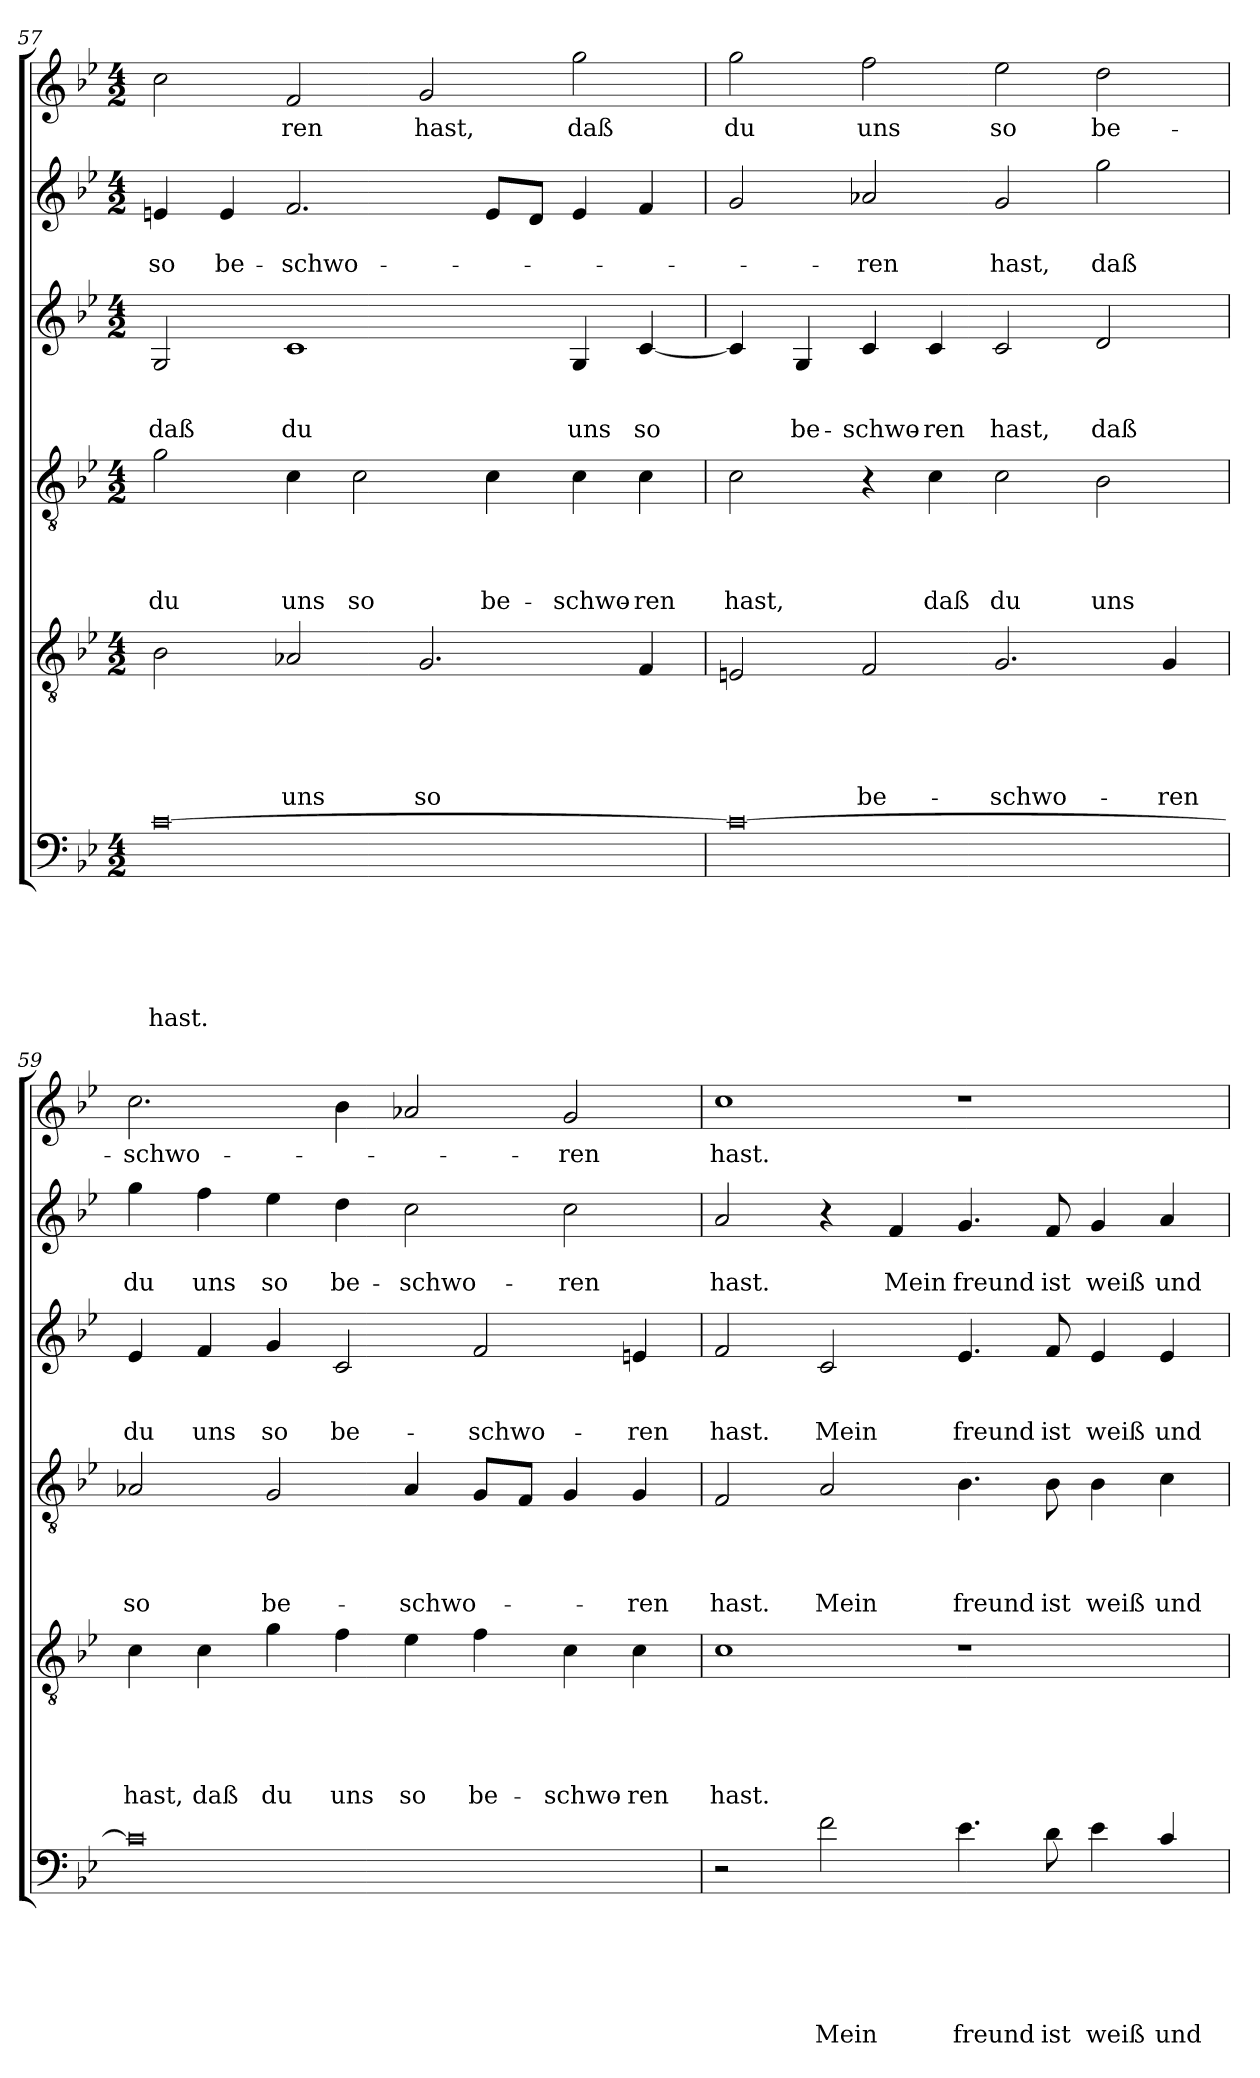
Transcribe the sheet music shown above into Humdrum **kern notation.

**kern	**text	**text	**text	**text	**text	**text	**kern	**text	**text	**text	**text	**text	**kern	**text	**text	**text	**text	**kern	**text	**text	**text	**kern	**text	**text	**kern	**text
*part6	*part6	*part6	*part6	*part6	*part6	*part6	*part5	*part5	*part5	*part5	*part5	*part5	*part4	*part4	*part4	*part4	*part4	*part3	*part3	*part3	*part3	*part2	*part2	*part2	*part1	*part1
*staff6	*staff6	*staff6	*staff6	*staff6	*staff6	*staff6	*staff5	*staff5	*staff5	*staff5	*staff5	*staff5	*staff4	*staff4	*staff4	*staff4	*staff4	*staff3	*staff3	*staff3	*staff3	*staff2	*staff2	*staff2	*staff1	*staff1
*clefF4	*	*	*	*	*	*	*clefGv2	*	*	*	*	*	*clefGv2	*	*	*	*	*clefG2	*	*	*	*clefG2	*	*	*clefG2	*
*ITrd8c14	*	*	*	*	*	*	*	*	*	*	*	*	*	*	*	*	*	*	*	*	*	*	*	*	*	*
*k[b-e-]	*	*	*	*	*	*	*k[b-e-]	*	*	*	*	*	*k[b-e-]	*	*	*	*	*k[b-e-]	*	*	*	*k[b-e-]	*	*	*k[b-e-]	*
*B-:	*	*	*	*	*	*	*B-:	*	*	*	*	*	*B-:	*	*	*	*	*B-:	*	*	*	*B-:	*	*	*B-:	*
*M4/2	*	*	*	*	*	*	*M4/2	*	*	*	*	*	*M4/2	*	*	*	*	*M4/2	*	*	*	*M4/2	*	*	*M4/2	*
=57	=57	=57	=57	=57	=57	=57	=57	=57	=57	=57	=57	=57	=57	=57	=57	=57	=57	=57	=57	=57	=57	=57	=57	=57	=57	=57
!	!	!	!	!	!	!LO:LY:b	!	!	!	!	!	!	!	!	!	!	!LO:LY:b	!	!	!	!LO:LY:b	!	!	!LO:LY:b	!	!
[0C	.	.	.	.	.	hast.	2B-\	.	.	.	.	.	2g\	.	.	.	du	2G/	.	.	daß	4en/	.	so	2cc\	.
!	!	!	!	!	!	!	!	!	!	!	!	!	!	!	!	!	!	!	!	!	!	!	!	!LO:LY:b	!	!
.	.	.	.	.	.	.	.	.	.	.	.	.	.	.	.	.	.	.	.	.	.	4e/	.	be-	.	.
!	!	!	!	!	!	!	!	!	!	!	!	!LO:LY:b	!	!	!	!	!LO:LY:b	!	!	!	!LO:LY:b	!	!	!LO:LY:b	!	!LO:LY:b
.	.	.	.	.	.	.	2A-X/	.	.	.	.	uns	4c\	.	.	.	uns	1c	.	.	du	2.f/	.	-schwo-	2f/	-ren
!	!	!	!	!	!	!	!	!	!	!	!	!	!	!	!	!	!LO:LY:b	!	!	!	!	!	!	!	!	!
.	.	.	.	.	.	.	.	.	.	.	.	.	2c\	.	.	.	so	.	.	.	.	.	.	.	.	.
!	!	!	!	!	!	!	!	!	!	!	!	!LO:LY:b	!	!	!	!	!	!	!	!	!	!	!	!	!	!LO:LY:b
.	.	.	.	.	.	.	2.G/	.	.	.	.	so	.	.	.	.	.	.	.	.	.	.	.	.	2g/	hast,
!	!	!	!	!	!	!	!	!	!	!	!	!	!	!	!	!	!LO:LY:b	!	!	!	!	!	!	!	!	!
.	.	.	.	.	.	.	.	.	.	.	.	.	4c\	.	.	.	be-	.	.	.	.	8e/L	.	.	.	.
.	.	.	.	.	.	.	.	.	.	.	.	.	.	.	.	.	.	.	.	.	.	8d/J	.	.	.	.
!	!	!	!	!	!	!	!	!	!	!	!	!	!	!	!	!	!LO:LY:b	!	!	!	!LO:LY:b	!	!	!	!	!LO:LY:b
.	.	.	.	.	.	.	.	.	.	.	.	.	4c\	.	.	.	-schwo-	4G/	.	.	uns	4e/	.	.	2gg\	daß
!	!	!	!	!	!	!	!	!	!	!	!	!	!	!	!	!	!LO:LY:b	!	!	!	!LO:LY:b	!	!	!	!	!
.	.	.	.	.	.	.	4F/	.	.	.	.	.	4c\	.	.	.	-ren	[4c/	.	.	so	4f/	.	.	.	.
=58	=58	=58	=58	=58	=58	=58	=58	=58	=58	=58	=58	=58	=58	=58	=58	=58	=58	=58	=58	=58	=58	=58	=58	=58	=58	=58
!	!	!	!	!	!	!	!	!	!	!	!	!	!	!	!	!	!LO:LY:b	!	!	!	!	!	!	!	!	!LO:LY:b
0C_	.	.	.	.	.	.	2En/	.	.	.	.	.	2c\	.	.	.	hast,	4c/]	.	.	.	2g/	.	.	2gg\	du
!	!	!	!	!	!	!	!	!	!	!	!	!	!	!	!	!	!	!	!	!	!LO:LY:b	!	!	!	!	!
.	.	.	.	.	.	.	.	.	.	.	.	.	.	.	.	.	.	4G/	.	.	be-	.	.	.	.	.
!	!	!	!	!	!	!	!	!	!	!	!	!LO:LY:b	!	!	!	!	!	!	!	!	!LO:LY:b	!	!	!LO:LY:b	!	!LO:LY:b
.	.	.	.	.	.	.	2F/	.	.	.	.	be-	4r	.	.	.	.	4c/	.	.	-schwo-	2a-X/	.	-ren	2ff\	uns
!	!	!	!	!	!	!	!	!	!	!	!	!	!	!	!	!	!LO:LY:b	!	!	!	!LO:LY:b	!	!	!	!	!
.	.	.	.	.	.	.	.	.	.	.	.	.	4c\	.	.	.	daß	4c/	.	.	-ren	.	.	.	.	.
!	!	!	!	!	!	!	!	!	!	!	!	!LO:LY:b	!	!	!	!	!LO:LY:b	!	!	!	!LO:LY:b	!	!	!LO:LY:b	!	!LO:LY:b
.	.	.	.	.	.	.	2.G/	.	.	.	.	-schwo-	2c\	.	.	.	du	2c/	.	.	hast,	2g/	.	hast,	2ee-\	so
!	!	!	!	!	!	!	!	!	!	!	!	!	!	!	!	!	!LO:LY:b	!	!	!	!LO:LY:b	!	!	!LO:LY:b	!	!LO:LY:b
.	.	.	.	.	.	.	.	.	.	.	.	.	2B-\	.	.	.	uns	2d/	.	.	daß	2gg\	.	daß	2dd\	be-
!	!	!	!	!	!	!	!	!	!	!	!	!LO:LY:b	!	!	!	!	!	!	!	!	!	!	!	!	!	!
.	.	.	.	.	.	.	4G/	.	.	.	.	-ren	.	.	.	.	.	.	.	.	.	.	.	.	.	.
=59	=59	=59	=59	=59	=59	=59	=59	=59	=59	=59	=59	=59	=59	=59	=59	=59	=59	=59	=59	=59	=59	=59	=59	=59	=59	=59
!	!	!	!	!	!	!	!	!	!	!	!	!LO:LY:b	!	!	!	!	!LO:LY:b	!	!	!	!LO:LY:b	!	!	!LO:LY:b	!	!LO:LY:b
0C]	.	.	.	.	.	.	4c\	.	.	.	.	hast,	2A-X/	.	.	.	so	4e-/	.	.	du	4gg\	.	du	2.cc\	-schwo-
!	!	!	!	!	!	!	!	!	!	!	!	!LO:LY:b	!	!	!	!	!	!	!	!	!LO:LY:b	!	!	!LO:LY:b	!	!
.	.	.	.	.	.	.	4c\	.	.	.	.	daß	.	.	.	.	.	4f/	.	.	uns	4ff\	.	uns	.	.
!	!	!	!	!	!	!	!	!	!	!	!	!LO:LY:b	!	!	!	!	!LO:LY:b	!	!	!	!LO:LY:b	!	!	!LO:LY:b	!	!
.	.	.	.	.	.	.	4g\	.	.	.	.	du	2G/	.	.	.	be-	4g/	.	.	so	4ee-\	.	so	.	.
!	!	!	!	!	!	!	!	!	!	!	!	!LO:LY:b	!	!	!	!	!	!	!	!	!LO:LY:b	!	!	!LO:LY:b	!	!
.	.	.	.	.	.	.	4f\	.	.	.	.	uns	.	.	.	.	.	2c/	.	.	be-	4dd\	.	be-	4b-\	.
!	!	!	!	!	!	!	!	!	!	!	!	!LO:LY:b	!	!	!	!	!LO:LY:b	!	!	!	!	!	!	!LO:LY:b	!	!
.	.	.	.	.	.	.	4e-\	.	.	.	.	so	4A-/	.	.	.	-schwo-	.	.	.	.	2cc\	.	-schwo-	2a-X/	.
!	!	!	!	!	!	!	!	!	!	!	!	!LO:LY:b	!	!	!	!	!	!	!	!	!LO:LY:b	!	!	!	!	!
.	.	.	.	.	.	.	4f\	.	.	.	.	be-	8G/L	.	.	.	.	2f/	.	.	-schwo-	.	.	.	.	.
.	.	.	.	.	.	.	.	.	.	.	.	.	8F/J	.	.	.	.	.	.	.	.	.	.	.	.	.
!	!	!	!	!	!	!	!	!	!	!	!	!LO:LY:b	!	!	!	!	!	!	!	!	!	!	!	!LO:LY:b	!	!LO:LY:b
.	.	.	.	.	.	.	4c\	.	.	.	.	-schwo-	4G/	.	.	.	.	.	.	.	.	2cc\	.	-ren	2g/	-ren
!	!	!	!	!	!	!	!	!	!	!	!	!LO:LY:b	!	!	!	!	!LO:LY:b	!	!	!	!LO:LY:b	!	!	!	!	!
.	.	.	.	.	.	.	4c\	.	.	.	.	-ren	4G/	.	.	.	-ren	4en/	.	.	-ren	.	.	.	.	.
!!LO:LB:g=z
=60	=60	=60	=60	=60	=60	=60	=60	=60	=60	=60	=60	=60	=60	=60	=60	=60	=60	=60	=60	=60	=60	=60	=60	=60	=60	=60
!	!	!	!	!	!	!	!	!	!	!	!	!LO:LY:b	!	!	!	!	!LO:LY:b	!	!	!	!LO:LY:b	!	!	!LO:LY:b	!	!LO:LY:b
2r	.	.	.	.	.	.	1c	.	.	.	.	hast.	2F/	.	.	.	hast.	2f/	.	.	hast.	2a/	.	hast.	1cc	hast.
!	!	!	!	!	!	!LO:LY:b	!	!	!	!	!	!	!	!	!	!	!LO:LY:b	!	!	!	!LO:LY:b	!	!	!	!	!
2F\	.	.	.	.	.	Mein	.	.	.	.	.	.	2A/	.	.	.	Mein	2c/	.	.	Mein	4r	.	.	.	.
!	!	!	!	!	!	!	!	!	!	!	!	!	!	!	!	!	!	!	!	!	!	!	!	!LO:LY:b	!	!
.	.	.	.	.	.	.	.	.	.	.	.	.	.	.	.	.	.	.	.	.	.	4f/	.	Mein	.	.
!	!	!	!	!	!	!LO:LY:b	!	!	!	!	!	!	!	!	!	!	!LO:LY:b	!	!	!	!LO:LY:b	!	!	!LO:LY:b	!	!
4.E-\	.	.	.	.	.	freund	1r	.	.	.	.	.	4.B-\	.	.	.	freund	4.e-/	.	.	freund	4.g/	.	freund	1r	.
!	!	!	!	!	!	!LO:LY:b	!	!	!	!	!	!	!	!	!	!	!LO:LY:b	!	!	!	!LO:LY:b	!	!	!LO:LY:b	!	!
8D\	.	.	.	.	.	ist	.	.	.	.	.	.	8B-\	.	.	.	ist	8f/	.	.	ist	8f/	.	ist	.	.
!	!	!	!	!	!	!LO:LY:b	!	!	!	!	!	!	!	!	!	!	!LO:LY:b	!	!	!	!LO:LY:b	!	!	!LO:LY:b	!	!
4E-\	.	.	.	.	.	weiß	.	.	.	.	.	.	4B-\	.	.	.	weiß	4e-/	.	.	weiß	4g/	.	weiß	.	.
!	!	!	!	!	!	!LO:LY:b	!	!	!	!	!	!	!	!	!	!	!LO:LY:b	!	!	!	!LO:LY:b	!	!	!LO:LY:b	!	!
4C/	.	.	.	.	.	und	.	.	.	.	.	.	4c\	.	.	.	und	4e-/	.	.	und	4a/	.	und	.	.
=	=	=	=	=	=	=	=	=	=	=	=	=	=	=	=	=	=	=	=	=	=	=	=	=	=	=
*-	*-	*-	*-	*-	*-	*-	*-	*-	*-	*-	*-	*-	*-	*-	*-	*-	*-	*-	*-	*-	*-	*-	*-	*-	*-	*-
